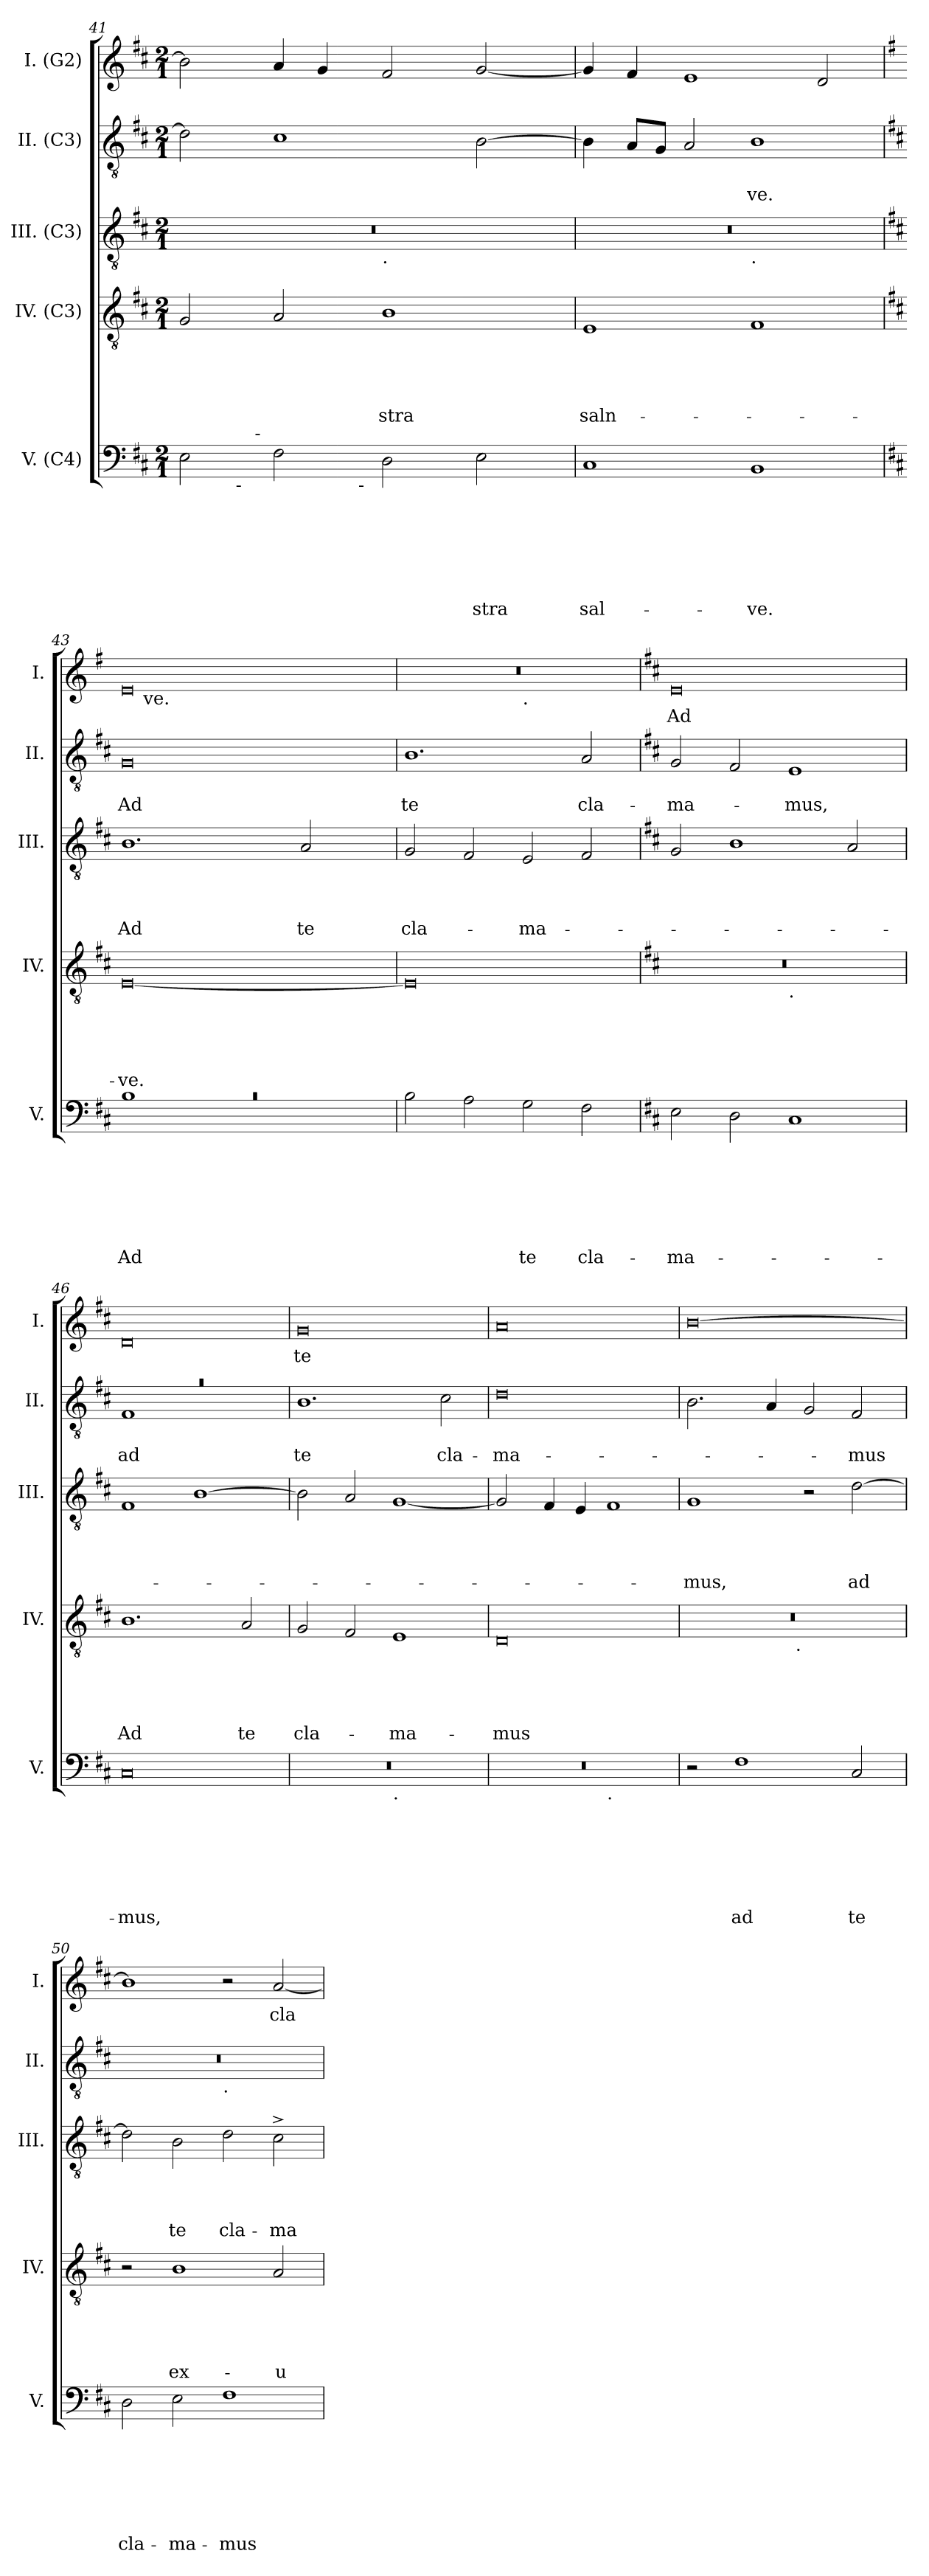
**kern	**text	**text	**text	**text	**text	**text	**text	**kern	**text	**text	**text	**text	**text	**kern	**text	**text	**text	**text	**kern	**text	**text	**kern	**text
*part5	*part5	*part5	*part5	*part5	*part5	*part5	*part5	*part4	*part4	*part4	*part4	*part4	*part4	*part3	*part3	*part3	*part3	*part3	*part2	*part2	*part2	*part1	*part1
*staff5	*staff5	*staff5	*staff5	*staff5	*staff5	*staff5	*staff5	*staff4	*staff4	*staff4	*staff4	*staff4	*staff4	*staff3	*staff3	*staff3	*staff3	*staff3	*staff2	*staff2	*staff2	*staff1	*staff1
*I"V. (C4)	*	*	*	*	*	*	*	*I"IV. (C3)	*	*	*	*	*	*I"III. (C3)	*	*	*	*	*I"II. (C3)	*	*	*I"I. (G2)	*
*I'V.	*	*	*	*	*	*	*	*I'IV.	*	*	*	*	*	*I'III.	*	*	*	*	*I'II.	*	*	*I'I.	*
!!LO:LB:g=z
*clefF4	*	*	*	*	*	*	*	*clefGv2	*	*	*	*	*	*clefGv2	*	*	*	*	*clefGv2	*	*	*clefG2	*
*k[f#c#]	*	*	*	*	*	*	*	*k[f#c#]	*	*	*	*	*	*k[f#c#]	*	*	*	*	*k[f#c#]	*	*	*k[f#c#]	*
*D:	*	*	*	*	*	*	*	*D:	*	*	*	*	*	*D:	*	*	*	*	*D:	*	*	*D:	*
*M2/1	*	*	*	*	*	*	*	*M2/1	*	*	*	*	*	*M2/1	*	*	*	*	*M2/1	*	*	*M2/1	*
=41	=41	=41	=41	=41	=41	=41	=41	=41	=41	=41	=41	=41	=41	=41	=41	=41	=41	=41	=41	=41	=41	=41	=41
*^	*	*	*	*	*	*	*	*	*	*	*	*	*	*^	*	*	*	*	*	*	*	*	*
*	*^	*	*	*	*	*	*	*	*	*	*	*	*	*	*	*	*	*	*	*	*	*	*	*	*
*	*	*^	*	*	*	*	*	*	*	*	*	*	*	*	*	*	*	*	*	*	*	*	*	*	*	*
2E\	4.ryy	4..ryy	2ryy	.	.	.	.	.	.	.	2G/	.	.	.	.	.	0r	1ryy	.	.	.	.	2d\]	.	.	2b\]	.
!	!LO:TX:b:t=-	!	!	!	!	!	!	!	!	!	!	!	!	!	!	!	!	!	!	!	!	!	!	!	!	!	!
.	1ryy	.	.	.	.	.	.	.	.	.	.	.	.	.	.	.	.	.	.	.	.	.	.	.	.	.	.
!	!	!LO:TX:a:t=-	!	!	!	!	!	!	!	!	!	!	!	!	!	!	!	!	!	!	!	!	!	!	!	!	!
.	.	1ryy	.	.	.	.	.	.	.	.	.	.	.	.	.	.	.	.	.	.	.	.	.	.	.	.	.
2F#\	.	.	4ryy	.	.	.	.	.	.	.	2A/	.	.	.	.	.	.	.	.	.	.	.	1c#	.	.	4a/	.
.	.	.	8ryy	.	.	.	.	.	.	.	.	.	.	.	.	.	.	.	.	.	.	.	.	.	.	4g/	.
.	.	.	32ryy	.	.	.	.	.	.	.	.	.	.	.	.	.	.	.	.	.	.	.	.	.	.	.	.
!	!	!	!LO:TX:b:t=-	!	!	!	!	!	!	!	!	!	!	!	!	!	!	!	!	!	!	!	!	!	!	!	!
.	.	.	1ryy	.	.	.	.	.	.	.	.	.	.	.	.	.	.	.	.	.	.	.	.	.	.	.	.
!	!	!	!	!	!	!	!	!	!	!	!	!	!	!	!	!	!	!LO:TX:b:t=.	!	!	!	!	!	!	!	!	!
!	!	!	!	!	!	!	!	!	!	!	!	!	!	!	!	!LO:LY:b	!	!	!	!	!	!	!	!	!	!	!
2D\	.	.	.	.	.	.	.	.	.	.	1B	.	.	.	.	-stra	.	1ryy	.	.	.	.	.	.	.	2f#/	.
.	2ryy	.	.	.	.	.	.	.	.	.	.	.	.	.	.	.	.	.	.	.	.	.	.	.	.	.	.
.	.	2ryy	.	.	.	.	.	.	.	.	.	.	.	.	.	.	.	.	.	.	.	.	.	.	.	.	.
!	!	!	!	!	!	!	!	!	!	!LO:LY:b	!	!	!	!	!	!	!	!	!	!	!	!	!	!	!	!	!
2E\	.	.	.	.	.	.	.	.	.	-stra	.	.	.	.	.	.	.	.	.	.	.	.	[>2B\	.	.	[<2g/	.
.	8ryy	.	.	.	.	.	.	.	.	.	.	.	.	.	.	.	.	.	.	.	.	.	.	.	.	.	.
.	.	.	16.ryy	.	.	.	.	.	.	.	.	.	.	.	.	.	.	.	.	.	.	.	.	.	.	.	.
.	.	16ryy	.	.	.	.	.	.	.	.	.	.	.	.	.	.	.	.	.	.	.	.	.	.	.	.	.
=42	=42	=42	=42	=42	=42	=42	=42	=42	=42	=42	=42	=42	=42	=42	=42	=42	=42	=42	=42	=42	=42	=42	=42	=42	=42	=42	=42
!	!	!	!	!	!	!	!	!	!	!LO:LY:b	!	!	!	!	!	!LO:LY:b	!	!	!	!	!	!	!	!	!	!	!
*v	*v	*v	*v	*	*	*	*	*	*	*	*	*	*	*	*	*	*	*	*	*	*	*	*	*	*	*	*
1C#	.	.	.	.	.	.	sal-	1E	.	.	.	.	saln-	0r	1ryy	.	.	.	.	4B\]	.	.	4g/]	.
.	.	.	.	.	.	.	.	.	.	.	.	.	.	.	.	.	.	.	.	8A/L	.	.	4f#/	.
.	.	.	.	.	.	.	.	.	.	.	.	.	.	.	.	.	.	.	.	8G/J	.	.	.	.
.	.	.	.	.	.	.	.	.	.	.	.	.	.	.	.	.	.	.	.	2A/	.	.	1e	.
!	!	!	!	!	!	!	!	!	!	!	!	!	!	!	!LO:TX:b:t=.	!	!	!	!	!	!	!	!	!
!	!	!	!	!	!	!	!LO:LY:b	!	!	!	!	!	!	!	!	!	!	!	!	!	!	!LO:LY:b	!	!
1BB	.	.	.	.	.	.	-ve.	1F#	.	.	.	.	.	.	1ryy	.	.	.	.	1B	.	-ve.	.	.
.	.	.	.	.	.	.	.	.	.	.	.	.	.	.	.	.	.	.	.	.	.	.	2d/	.
*	*	*	*	*	*	*	*	*	*	*	*	*	*	*v	*v	*	*	*	*	*	*	*	*	*
=43	=43	=43	=43	=43	=43	=43	=43	=43	=43	=43	=43	=43	=43	=43	=43	=43	=43	=43	=43	=43	=43	=43	=43
*	*	*	*	*	*	*	*	*	*	*	*	*	*	*	*	*	*	*	*	*	*	*k[f#]	*
*	*	*	*	*	*	*	*	*	*	*	*	*	*	*	*	*	*	*	*	*	*	*G:	*
*	*	*	*	*	*	*	*	*	*	*	*	*	*	*^	*	*	*	*	*	*	*	*	*
!LO:N:vis=1	!	!	!	!	!	!	!LO:LY:b	!	!	!	!	!	!LO:LY:b	!	!	!	!	!	!LO:LY:b	!	!	!LO:LY:b:rj	!	!
*^	*	*	*	*	*	*	*	*	*	*	*	*	*	*v	*v	*	*	*	*	*	*	*	*^	*
0rc	1B	.	.	.	.	.	.	Ad	[<0E	.	.	.	.	-ve.	1.B	.	.	.	Ad	0G	.	Ad	0e	16.ryy	.
!	!	!	!	!	!	!	!	!	!	!	!	!	!	!	!	!	!	!	!	!	!	!	!	!LO:TX:b:t=ve.	!
.	.	.	.	.	.	.	.	.	.	.	.	.	.	.	.	.	.	.	.	.	.	.	.	1ryy	.
.	1ryy	.	.	.	.	.	.	.	.	.	.	.	.	.	.	.	.	.	.	.	.	.	.	.	.
.	.	.	.	.	.	.	.	.	.	.	.	.	.	.	.	.	.	.	.	.	.	.	.	2ryy	.
!	!	!	!	!	!	!	!	!	!	!	!	!	!	!	!	!	!	!	!LO:LY:b	!	!	!	!	!	!
.	.	.	.	.	.	.	.	.	.	.	.	.	.	.	2A/	.	.	.	te	.	.	.	.	.	.
.	.	.	.	.	.	.	.	.	.	.	.	.	.	.	.	.	.	.	.	.	.	.	.	4ryy	.
.	.	.	.	.	.	.	.	.	.	.	.	.	.	.	.	.	.	.	.	.	.	.	.	8ryy	.
.	.	.	.	.	.	.	.	.	.	.	.	.	.	.	.	.	.	.	.	.	.	.	.	32ryy	.
=44	=44	=44	=44	=44	=44	=44	=44	=44	=44	=44	=44	=44	=44	=44	=44	=44	=44	=44	=44	=44	=44	=44	=44	=44	=44
!	!	!	!	!	!	!	!	!	!	!	!	!	!	!	!	!	!	!	!LO:LY:b	!	!	!LO:LY:b	!	!	!
*v	*v	*	*	*	*	*	*	*	*	*	*	*	*	*	*	*	*	*	*	*	*	*	*	*	*
2B\	.	.	.	.	.	.	.	0E]	.	.	.	.	.	2G/	.	.	.	cla-	1.B	.	te	0r	1ryy	.
2A\	.	.	.	.	.	.	.	.	.	.	.	.	.	2F#/	.	.	.	.	.	.	.	.	.	.
!	!	!	!	!	!	!	!	!	!	!	!	!	!	!	!	!	!	!	!	!	!	!	!LO:TX:b:t=.	!
!	!	!	!	!	!	!	!LO:LY:b	!	!	!	!	!	!	!	!	!	!	!LO:LY:b	!	!	!	!	!	!
2G\	.	.	.	.	.	.	te	.	.	.	.	.	.	2E/	.	.	.	-ma-	.	.	.	.	1ryy	.
!	!	!	!	!	!	!	!LO:LY:b	!	!	!	!	!	!	!	!	!	!	!	!	!	!LO:LY:b	!	!	!
2F#\	.	.	.	.	.	.	cla-	.	.	.	.	.	.	2F#/	.	.	.	.	2A/	.	cla-	.	.	.
*	*	*	*	*	*	*	*	*	*	*	*	*	*	*	*	*	*	*	*	*	*	*v	*v	*
!!LO:LB:g=z
=45	=45	=45	=45	=45	=45	=45	=45	=45	=45	=45	=45	=45	=45	=45	=45	=45	=45	=45	=45	=45	=45	=45	=45
*	*	*	*	*	*	*	*	*	*	*	*	*	*	*	*	*	*	*	*	*	*	*k[f#c#]	*
*	*	*	*	*	*	*	*	*	*	*	*	*	*	*	*	*	*	*	*	*	*	*D:	*
*	*	*	*	*	*	*	*	*	*	*	*	*	*	*	*	*	*	*	*	*	*	*^	*
!	!	!	!	!	!	!	!LO:LY:b	!	!	!	!	!	!	!	!	!	!	!	!	!	!LO:LY:b	!	!	!LO:LY:b
*	*	*	*	*	*	*	*	*^	*	*	*	*	*	*	*	*	*	*	*	*	*	*v	*v	*
2E\	.	.	.	.	.	.	-ma-	0r	1ryy	.	.	.	.	.	2G/	.	.	.	.	2G/	.	-ma-	0e	-Ad
2D\	.	.	.	.	.	.	.	.	.	.	.	.	.	.	1B	.	.	.	.	2F#/	.	.	.	.
!	!	!	!	!	!	!	!	!	!LO:TX:b:t=.	!	!	!	!	!	!	!	!	!	!	!	!	!	!	!
!	!	!	!	!	!	!	!	!	!	!	!	!	!	!	!	!	!	!	!	!	!	!LO:LY:b	!	!
1C#	.	.	.	.	.	.	.	.	1ryy	.	.	.	.	.	.	.	.	.	.	1E	.	-mus,	.	.
.	.	.	.	.	.	.	.	.	.	.	.	.	.	.	2A/	.	.	.	.	.	.	.	.	.
=46	=46	=46	=46	=46	=46	=46	=46	=46	=46	=46	=46	=46	=46	=46	=46	=46	=46	=46	=46	=46	=46	=46	=46	=46
!	!	!	!	!	!	!	!LO:LY:b	!	!	!	!	!	!	!LO:LY:b	!	!	!	!	!	!LO:N:vis=1	!	!LO:LY:b	!	!
*	*	*	*	*	*	*	*	*v	*v	*	*	*	*	*	*	*	*	*	*	*^	*	*	*	*
0C#	.	.	.	.	.	.	-mus,	1.B	.	.	.	.	Ad	1F#	.	.	.	.	0ra	1F#	.	ad	0d	.
.	.	.	.	.	.	.	.	.	.	.	.	.	.	[>1B	.	.	.	.	.	1ryy	.	.	.	.
!	!	!	!	!	!	!	!	!	!	!	!	!	!LO:LY:b	!	!	!	!	!	!	!	!	!	!	!
.	.	.	.	.	.	.	.	2A/	.	.	.	.	te	.	.	.	.	.	.	.	.	.	.	.
*	*	*	*	*	*	*	*	*	*	*	*	*	*	*	*	*	*	*	*v	*v	*	*	*	*
=47	=47	=47	=47	=47	=47	=47	=47	=47	=47	=47	=47	=47	=47	=47	=47	=47	=47	=47	=47	=47	=47	=47	=47
!	!	!	!	!	!	!	!	!	!	!	!	!	!LO:LY:b	!	!	!	!	!	!	!	!LO:LY:b	!	!LO:LY:b:rj
*^	*	*	*	*	*	*	*	*	*	*	*	*	*	*	*	*	*	*	*	*	*	*	*
0r	1ryy	.	.	.	.	.	.	.	2G/	.	.	.	.	cla-	2B\]	.	.	.	.	1.B	.	te	0g	te
.	.	.	.	.	.	.	.	.	2F#/	.	.	.	.	.	2A/	.	.	.	.	.	.	.	.	.
!	!LO:TX:b:t=.	!	!	!	!	!	!	!	!	!	!	!	!	!	!	!	!	!	!	!	!	!	!	!
!	!	!	!	!	!	!	!	!	!	!	!	!	!	!LO:LY:b	!	!	!	!	!	!	!	!	!	!
.	1ryy	.	.	.	.	.	.	.	1E	.	.	.	.	-ma-	[<1G	.	.	.	.	.	.	.	.	.
!	!	!	!	!	!	!	!	!	!	!	!	!	!	!	!	!	!	!	!	!	!	!LO:LY:b	!	!
.	.	.	.	.	.	.	.	.	.	.	.	.	.	.	.	.	.	.	.	2c#\	.	cla-	.	.
=48	=48	=48	=48	=48	=48	=48	=48	=48	=48	=48	=48	=48	=48	=48	=48	=48	=48	=48	=48	=48	=48	=48	=48	=48
!	!	!	!	!	!	!	!	!	!	!	!	!	!	!LO:LY:b	!	!	!	!	!	!	!	!LO:LY:b	!	!
0r	1ryy	.	.	.	.	.	.	.	0D	.	.	.	.	-mus	2G/]	.	.	.	.	0d	.	-ma-	0a	.
.	.	.	.	.	.	.	.	.	.	.	.	.	.	.	4F#/	.	.	.	.	.	.	.	.	.
.	.	.	.	.	.	.	.	.	.	.	.	.	.	.	4E/	.	.	.	.	.	.	.	.	.
!	!LO:TX:b:t=.	!	!	!	!	!	!	!	!	!	!	!	!	!	!	!	!	!	!	!	!	!	!	!
.	1ryy	.	.	.	.	.	.	.	.	.	.	.	.	.	1F#	.	.	.	.	.	.	.	.	.
=49	=49	=49	=49	=49	=49	=49	=49	=49	=49	=49	=49	=49	=49	=49	=49	=49	=49	=49	=49	=49	=49	=49	=49	=49
!	!	!	!	!	!	!	!	!	!	!	!	!	!	!	!	!	!	!	!LO:LY:b	!	!	!	!	!
*v	*v	*	*	*	*	*	*	*	*^	*	*	*	*	*	*	*	*	*	*	*	*	*	*	*
2r	.	.	.	.	.	.	.	0r	2ryy	.	.	.	.	.	1G	.	.	.	-mus,	2.B\	.	.	[>0b	.
!	!	!	!	!	!	!	!LO:LY:b	!	!	!	!	!	!	!	!	!	!	!	!	!	!	!	!	!
1F#	.	.	.	.	.	.	ad	.	4...ryy	.	.	.	.	.	.	.	.	.	.	.	.	.	.	.
.	.	.	.	.	.	.	.	.	.	.	.	.	.	.	.	.	.	.	.	4A/	.	.	.	.
!	!	!	!	!	!	!	!	!	!LO:TX:b:t=.	!	!	!	!	!	!	!	!	!	!	!	!	!	!	!
.	.	.	.	.	.	.	.	.	1ryy	.	.	.	.	.	.	.	.	.	.	.	.	.	.	.
.	.	.	.	.	.	.	.	.	.	.	.	.	.	.	2r	.	.	.	.	2G/	.	.	.	.
!	!	!	!	!	!	!	!LO:LY:b	!	!	!	!	!	!	!	!	!	!	!	!LO:LY:b	!	!	!LO:LY:b	!	!
2C#/	.	.	.	.	.	.	te	.	.	.	.	.	.	.	[>2d\	.	.	.	ad	2F#/	.	-mus	.	.
.	.	.	.	.	.	.	.	.	32ryy	.	.	.	.	.	.	.	.	.	.	.	.	.	.	.
!!LO:PB:g=z
=50	=50	=50	=50	=50	=50	=50	=50	=50	=50	=50	=50	=50	=50	=50	=50	=50	=50	=50	=50	=50	=50	=50	=50	=50
!	!	!	!	!	!	!	!LO:LY:b	!	!	!	!	!	!	!	!	!	!	!	!	!	!	!	!	!
*	*	*	*	*	*	*	*	*v	*v	*	*	*	*	*	*	*	*	*	*	*^	*	*	*	*
2D\	.	.	.	.	.	.	cla-	2r	.	.	.	.	.	2d\]	.	.	.	.	0r	1ryy	.	.	1b]	.
!	!	!	!	!	!	!	!LO:LY:b	!	!	!	!	!	!LO:LY:b	!	!	!	!	!LO:LY:b	!	!	!	!	!	!
2E\	.	.	.	.	.	.	-ma-	1B	.	.	.	.	ex-	2B\	.	.	.	te	.	.	.	.	.	.
!	!	!	!	!	!	!	!	!	!	!	!	!	!	!	!	!	!	!	!	!LO:TX:b:t=.	!	!	!	!
!	!	!	!	!	!	!	!LO:LY:b	!	!	!	!	!	!	!	!	!	!	!LO:LY:b	!	!	!	!	!	!
1F#	.	.	.	.	.	.	-mus	.	.	.	.	.	.	2d\	.	.	.	cla-	.	1ryy	.	.	2r	.
!	!	!	!	!	!	!	!	!	!	!	!	!	!LO:LY:b	!	!	!	!	!LO:LY:b	!	!	!	!	!	!LO:LY:b
.	.	.	.	.	.	.	.	2A/	.	.	.	.	-u-	2c#^>\	.	.	.	-ma-	.	.	.	.	[<2a/	cla-
*	*	*	*	*	*	*	*	*	*	*	*	*	*	*	*	*	*	*	*v	*v	*	*	*	*
=	=	=	=	=	=	=	=	=	=	=	=	=	=	=	=	=	=	=	=	=	=	=	=
*-	*-	*-	*-	*-	*-	*-	*-	*-	*-	*-	*-	*-	*-	*-	*-	*-	*-	*-	*-	*-	*-	*-	*-
